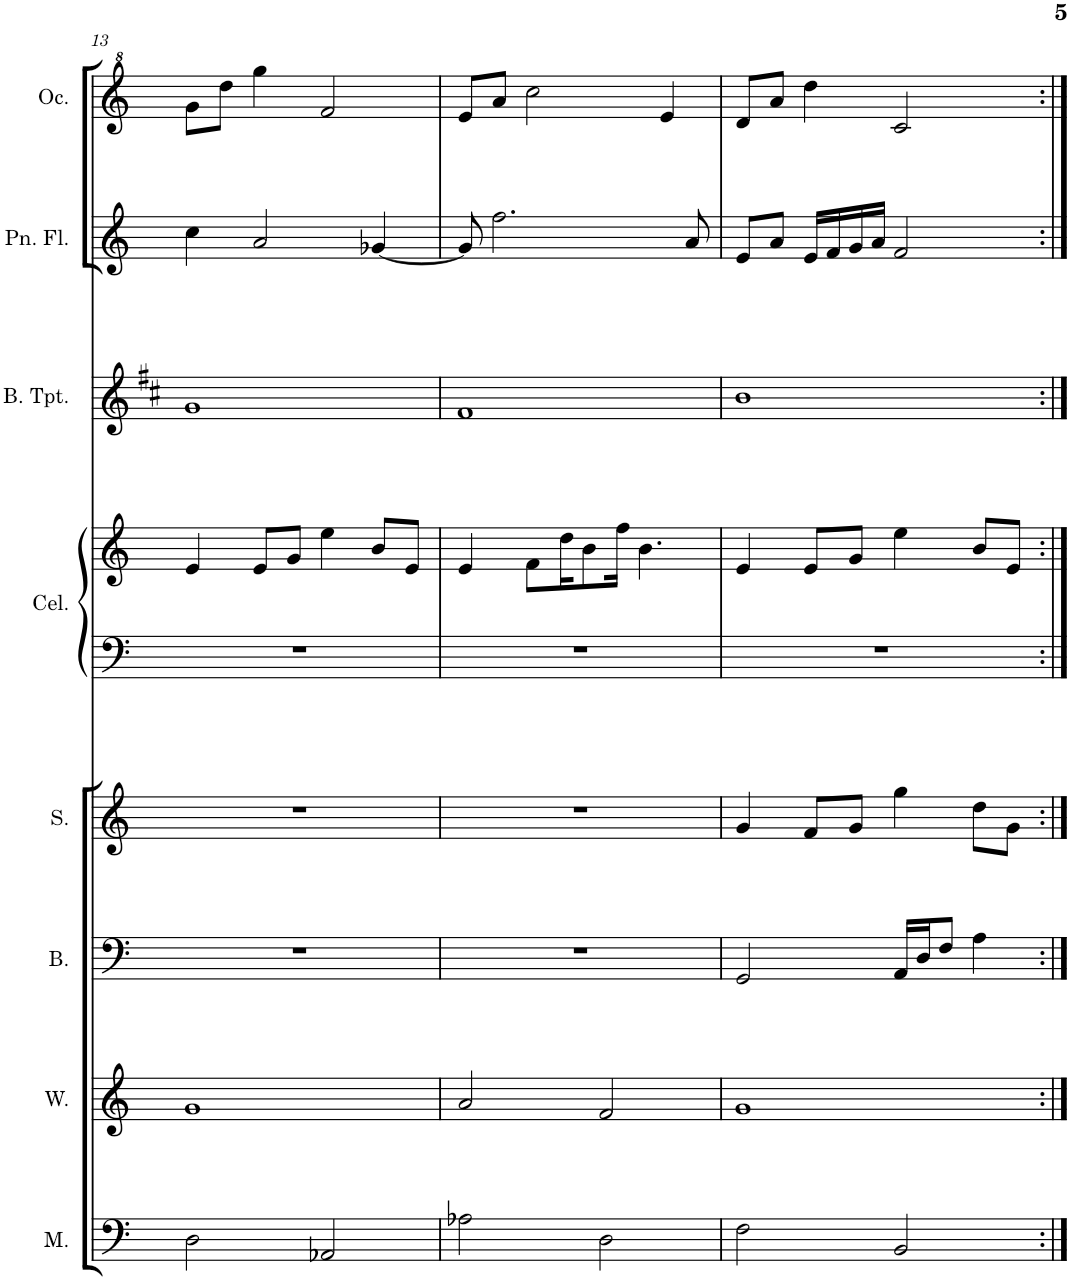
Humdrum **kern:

**kern	**kern	**kern	**kern	**kern	**kern	**kern	**kern	**kern
*part8	*part7	*part6	*part5	*part4	*part4	*part3	*part2	*part1
*staff9	*staff8	*staff7	*staff6	*staff5	*staff4	*staff3	*staff2	*staff1
*I"Men	*I"Women	*I"Bass	*I"Soprano	*I"Celesta	*	*I"Bass Trumpet	*I"Pan Flute	*I"Ocarina
*I'M.	*I'W.	*I'B.	*I'S.	*I'Cel.	*	*I'B. Tpt.	*I'Pn. Fl.	*I'Oc.
!!LO:PB:g=z
*clefF4	*clefG2	*clefF4	*clefG2	*clefF4	*clefG2	*clefG2	*clefG2	*clefG^2
*	*	*	*	*Trd-7c-12	*Trd-7c-12	*Trd8c14	*	*
*k[]	*k[]	*k[]	*k[]	*k[]	*k[]	*k[f#c#]	*k[]	*k[]
*M4/4	*M4/4	*M4/4	*M4/4	*M4/4	*M4/4	*M4/4	*M4/4	*M4/4
=13	=13	=13	=13	=13	=13	=13	=13	=13
2D\	1g	1r	1r	1r	4e/	1g	4cc\	8gg\L
.	.	.	.	.	.	.	.	8ddd\J
.	.	.	.	.	8e/L	.	2a/	4ggg\
.	.	.	.	.	8g/J	.	.	.
2AA-X/	.	.	.	.	4ee\	.	.	2ff/
.	.	.	.	.	8b/L	.	[4g-X/	.
.	.	.	.	.	8e/J	.	.	.
=14	=14	=14	=14	=14	=14	=14	=14	=14
2A-X\	2a/	1r	1r	1r	4e/	1f#	8g-/]	8ee/L
.	.	.	.	.	.	.	2.ff\	8aa/J
.	.	.	.	.	8f\L	.	.	2ccc\
.	.	.	.	.	16dd\K	.	.	.
.	.	.	.	.	8b\	.	.	.
2D\	2f/	.	.	.	.	.	.	.
.	.	.	.	.	16ff\Jk	.	.	.
.	.	.	.	.	4.b\	.	.	.
.	.	.	.	.	.	.	.	4ee/
.	.	.	.	.	.	.	8a/	.
=15	=15	=15	=15	=15	=15	=15	=15	=15
2F\	1g	2GG/	4g/	1r	4e/	1b	8e/L	8dd/L
.	.	.	.	.	.	.	8a/J	8aa/J
.	.	.	8f/L	.	8e/L	.	16e/LL	4ddd\
.	.	.	.	.	.	.	16f/	.
.	.	.	8g/J	.	8g/J	.	16g/	.
.	.	.	.	.	.	.	16a/JJ	.
2BB/	.	16AA/LL	4gg\	.	4ee\	.	2f/	2cc/
.	.	16D/J	.	.	.	.	.	.
.	.	8F/J	.	.	.	.	.	.
.	.	4A\	8dd\L	.	8b/L	.	.	.
.	.	.	8g\J	.	8e/J	.	.	.
=:|!	=:|!	=:|!	=:|!	=:|!	=:|!	=:|!	=:|!	=:|!
*-	*-	*-	*-	*-	*-	*-	*-	*-
